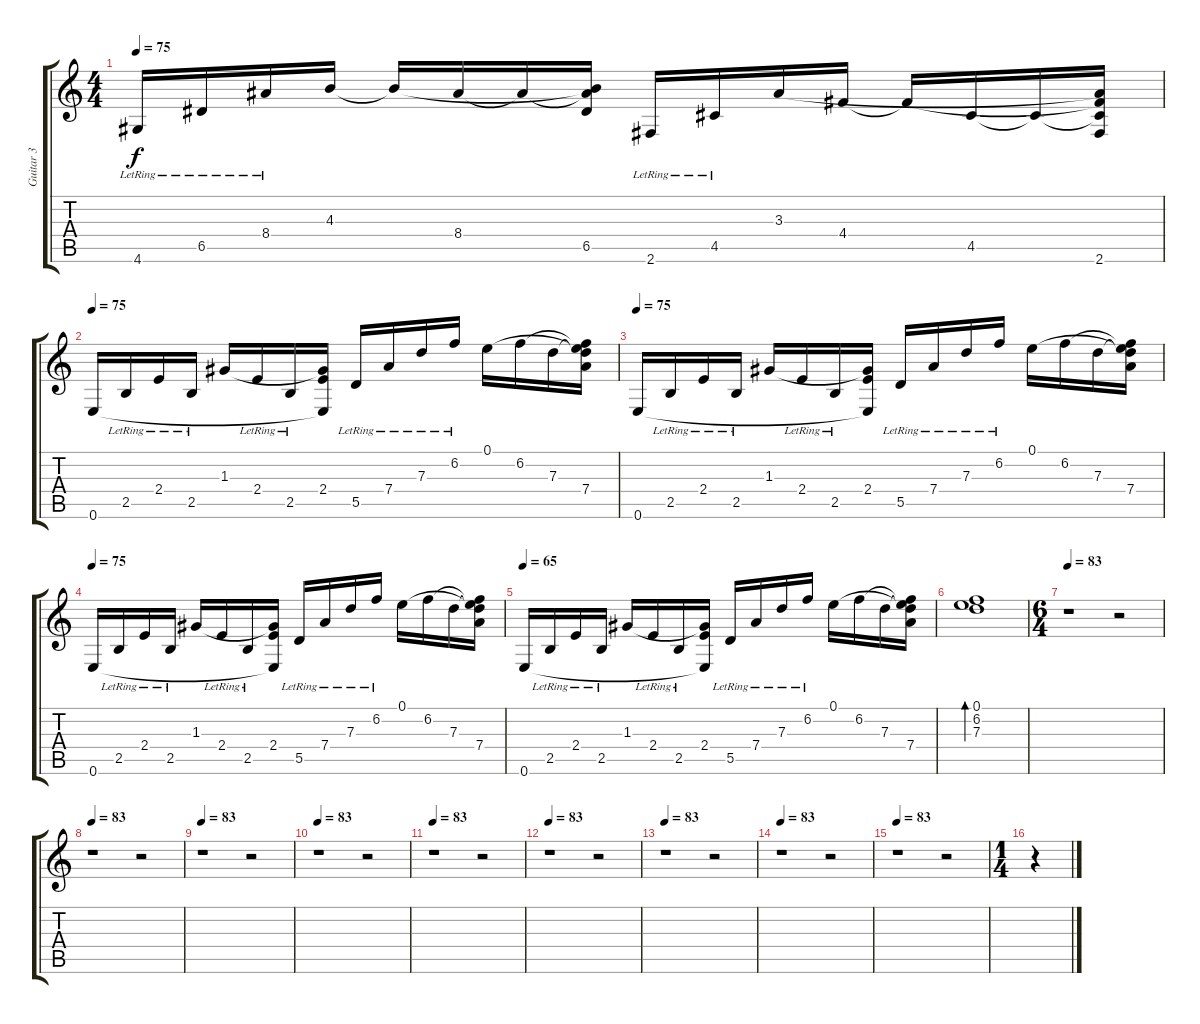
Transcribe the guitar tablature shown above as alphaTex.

\track ("Guitar 3" "Guitar 3") {instrument acousticguitarsteel}
\staff {score tabs}
\tuning (E4 B3 G3 D3 A2 E2) {hide}
\ts (4 4)
\tempo 75
\clef g2
\ks c
4.6{lr}.16{dy f} 6.5{lr}.16 8.4{lr}.16 4.3.16 4.3{t}.16 8.4.16 8.4{t}.16 (4.3{t} 8.4{t} 6.5).16 2.6{lr}.16 4.5{lr}.16 3.3.16 4.4.16 4.4{t}.16 4.5.16 4.5{t}.16 (3.3{t} 4.4{t} 4.5{t} 2.6).16 |
\tempo 75
0.6.16 2.5{lr}.16 2.4{lr}.16 2.5{lr}.16 1.3.16 2.4{lr}.16 2.5{lr}.16 (1.3{t} 2.4 0.6{t}).16 5.5{lr}.16 7.4{lr}.16 7.3{lr}.16 6.2{lr}.16 0.1.16 6.2.16 7.3.16 (0.1{t} 6.2{t} 7.3{t} 7.4).16 |
\tempo 75
0.6.16 2.5{lr}.16 2.4{lr}.16 2.5{lr}.16 1.3.16 2.4{lr}.16 2.5{lr}.16 (1.3{t} 2.4 0.6{t}).16 5.5{lr}.16 7.4{lr}.16 7.3{lr}.16 6.2{lr}.16 0.1.16 6.2.16 7.3.16 (0.1{t} 6.2{t} 7.3{t} 7.4).16 |
\tempo 75
0.6.16 2.5{lr}.16 2.4{lr}.16 2.5{lr}.16 1.3.16 2.4{lr}.16 2.5{lr}.16 (1.3{t} 2.4 0.6{t}).16 5.5{lr}.16 7.4{lr}.16 7.3{lr}.16 6.2{lr}.16 0.1.16 6.2.16 7.3.16 (0.1{t} 6.2{t} 7.3{t} 7.4).16 |
\tempo 65
0.6.16 2.5{lr}.16 2.4{lr}.16 2.5{lr}.16 1.3.16 2.4{lr}.16 2.5{lr}.16 (1.3{t} 2.4 0.6{t}).16 5.5{lr}.16 7.4{lr}.16 7.3{lr}.16 6.2{lr}.16 0.1.16 6.2.16 7.3.16 (0.1{t} 6.2{t} 7.3{t} 7.4).16 |
(0.1 6.2 7.3).1{bd 240} |
\ts (6 4)
\tempo 83
r.1 r.2 |
\tempo 83
r.1 r.2 |
\tempo 83
r.1 r.2 |
\tempo 83
r.1 r.2 |
\tempo 83
r.1 r.2 |
\tempo 83
r.1 r.2 |
\tempo 83
r.1 r.2 |
\tempo 83
r.1 r.2 |
\tempo 83
r.1 r.2 |
\ts (1 4)
r.4
